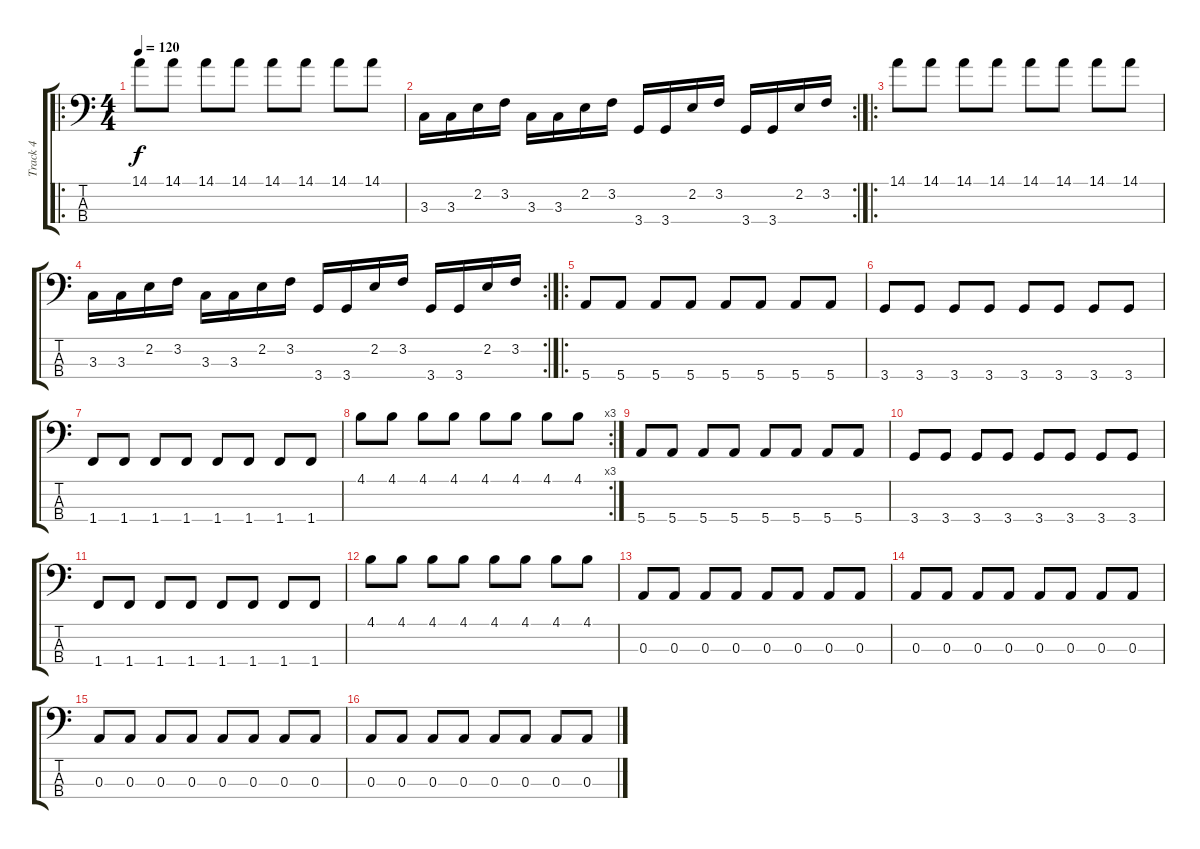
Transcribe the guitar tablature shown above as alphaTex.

\track ("Track 4" "Track 4") {instrument electricbasspick}
\staff {score tabs}
\tuning (G2 D2 A1 E1) {hide}
\ro
\ts (4 4)
\tempo 120
\clef f4
\ks c
14.1.8{dy f} 14.1.8 14.1.8 14.1.8 14.1.8 14.1.8 14.1.8 14.1.8 |
\rc 2
3.3.16 3.3.16 2.2.16 3.2.16 3.3.16 3.3.16 2.2.16 3.2.16 3.4.16 3.4.16 2.2.16 3.2.16 3.4.16 3.4.16 2.2.16 3.2.16 |
\ro
14.1.8 14.1.8 14.1.8 14.1.8 14.1.8 14.1.8 14.1.8 14.1.8 |
\rc 2
3.3.16 3.3.16 2.2.16 3.2.16 3.3.16 3.3.16 2.2.16 3.2.16 3.4.16 3.4.16 2.2.16 3.2.16 3.4.16 3.4.16 2.2.16 3.2.16 |
\ro
5.4.8 5.4.8 5.4.8 5.4.8 5.4.8 5.4.8 5.4.8 5.4.8 |
3.4.8 3.4.8 3.4.8 3.4.8 3.4.8 3.4.8 3.4.8 3.4.8 |
1.4.8 1.4.8 1.4.8 1.4.8 1.4.8 1.4.8 1.4.8 1.4.8 |
\rc 3
4.1.8 4.1.8 4.1.8 4.1.8 4.1.8 4.1.8 4.1.8 4.1.8 |
5.4.8 5.4.8 5.4.8 5.4.8 5.4.8 5.4.8 5.4.8 5.4.8 |
3.4.8 3.4.8 3.4.8 3.4.8 3.4.8 3.4.8 3.4.8 3.4.8 |
1.4.8 1.4.8 1.4.8 1.4.8 1.4.8 1.4.8 1.4.8 1.4.8 |
4.1.8 4.1.8 4.1.8 4.1.8 4.1.8 4.1.8 4.1.8 4.1.8 |
0.3.8 0.3.8 0.3.8 0.3.8 0.3.8 0.3.8 0.3.8 0.3.8 |
0.3.8 0.3.8 0.3.8 0.3.8 0.3.8 0.3.8 0.3.8 0.3.8 |
0.3.8 0.3.8 0.3.8 0.3.8 0.3.8 0.3.8 0.3.8 0.3.8 |
0.3.8 0.3.8 0.3.8 0.3.8 0.3.8 0.3.8 0.3.8 0.3.8
